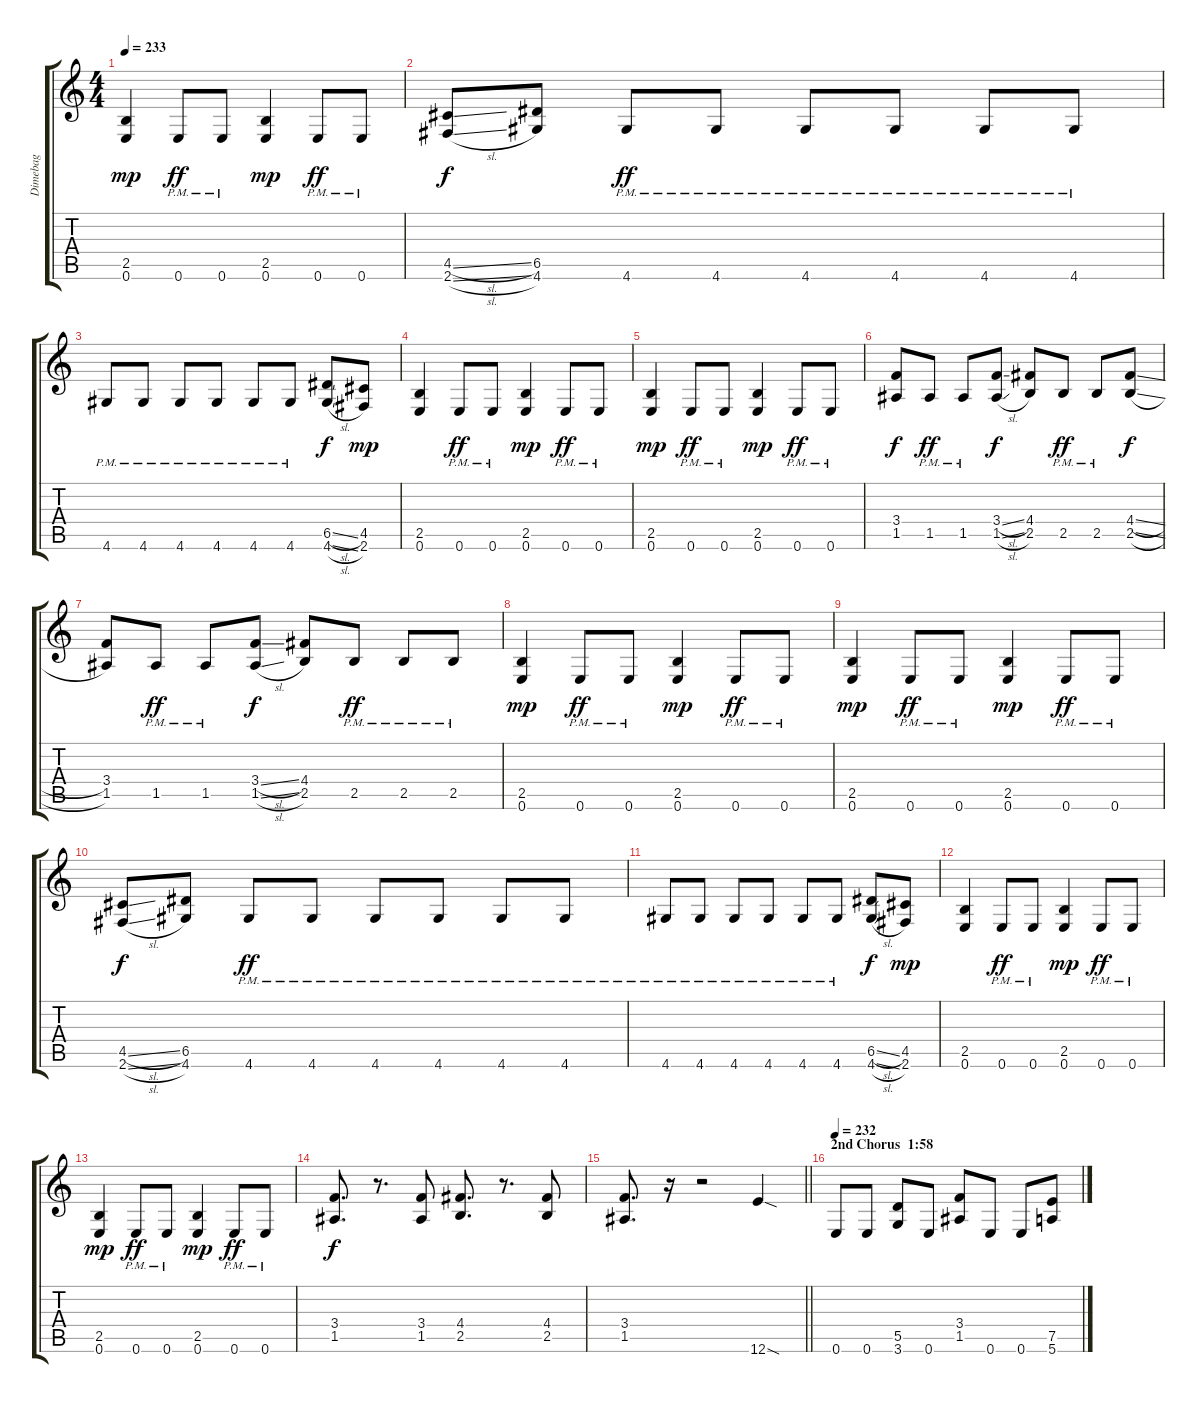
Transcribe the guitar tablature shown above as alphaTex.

\track ("Dimebag" "Dimebag") {instrument distortionguitar}
\staff {score tabs}
\tuning (E4 B3 G3 D3 A2 E2) {hide}
\ts (4 4)
\tempo 233
\clef g2
\ks c
(2.5 0.6).4{dy mp} 0.6{pm}.8{dy ff} 0.6{pm}.8 (2.5 0.6).4{dy mp} 0.6{pm}.8{dy ff} 0.6{pm}.8 |
(4.5{sl} 2.6{sl}).8{dy f} (6.5 4.6).8 4.6{pm}.8{dy ff} 4.6{pm}.8 4.6{pm}.8 4.6{pm}.8 4.6{pm}.8 4.6{pm}.8 |
4.6{pm}.8 4.6{pm}.8 4.6{pm}.8 4.6{pm}.8 4.6{pm}.8 4.6{pm}.8 (6.5{sl} 4.6{sl}).8{dy f} (4.5 2.6).8{dy mp} |
(2.5 0.6).4 0.6{pm}.8{dy ff} 0.6{pm}.8 (2.5 0.6).4{dy mp} 0.6{pm}.8{dy ff} 0.6{pm}.8 |
(2.5 0.6).4{dy mp} 0.6{pm}.8{dy ff} 0.6{pm}.8 (2.5 0.6).4{dy mp} 0.6{pm}.8{dy ff} 0.6{pm}.8 |
(3.4 1.5).8{dy f} 1.5{pm}.8{dy ff} 1.5{pm}.8 (3.4{sl} 1.5{sl}).8{dy f} (4.4 2.5).8 2.5{pm}.8{dy ff} 2.5{pm}.8 (4.4{sl} 2.5{sl}).8{dy f} |
(3.4 1.5).8 1.5{pm}.8{dy ff} 1.5{pm}.8 (3.4{sl} 1.5{sl}).8{dy f} (4.4 2.5).8 2.5{pm}.8{dy ff} 2.5{pm}.8 2.5{pm}.8 |
(2.5 0.6).4{dy mp} 0.6{pm}.8{dy ff} 0.6{pm}.8 (2.5 0.6).4{dy mp} 0.6{pm}.8{dy ff} 0.6{pm}.8 |
(2.5 0.6).4{dy mp} 0.6{pm}.8{dy ff} 0.6{pm}.8 (2.5 0.6).4{dy mp} 0.6{pm}.8{dy ff} 0.6{pm}.8 |
(4.5{sl} 2.6{sl}).8{dy f} (6.5 4.6).8 4.6{pm}.8{dy ff} 4.6{pm}.8 4.6{pm}.8 4.6{pm}.8 4.6{pm}.8 4.6{pm}.8 |
4.6{pm}.8 4.6{pm}.8 4.6{pm}.8 4.6{pm}.8 4.6{pm}.8 4.6{pm}.8 (6.5{sl} 4.6{sl}).8{dy f} (4.5 2.6).8{dy mp} |
(2.5 0.6).4 0.6{pm}.8{dy ff} 0.6{pm}.8 (2.5 0.6).4{dy mp} 0.6{pm}.8{dy ff} 0.6{pm}.8 |
(2.5 0.6).4{dy mp} 0.6{pm}.8{dy ff} 0.6{pm}.8 (2.5 0.6).4{dy mp} 0.6{pm}.8{dy ff} 0.6{pm}.8 |
(3.4 1.5).8{d dy f} r.8{d} (3.4 1.5).8 (4.4 2.5).8{d} r.8{d} (4.4 2.5).8 |
\barLineRight lightlight
(3.4 1.5).8{d} r.16 r.2 12.6{sod}.4 |
\section ("" "2nd Chorus  1:58")
\tempo 232
0.6.8{volume 14} 0.6.8 (5.5 3.6).8 0.6.8 (3.4 1.5).8 0.6.8 0.6.8 (7.5 5.6).8
